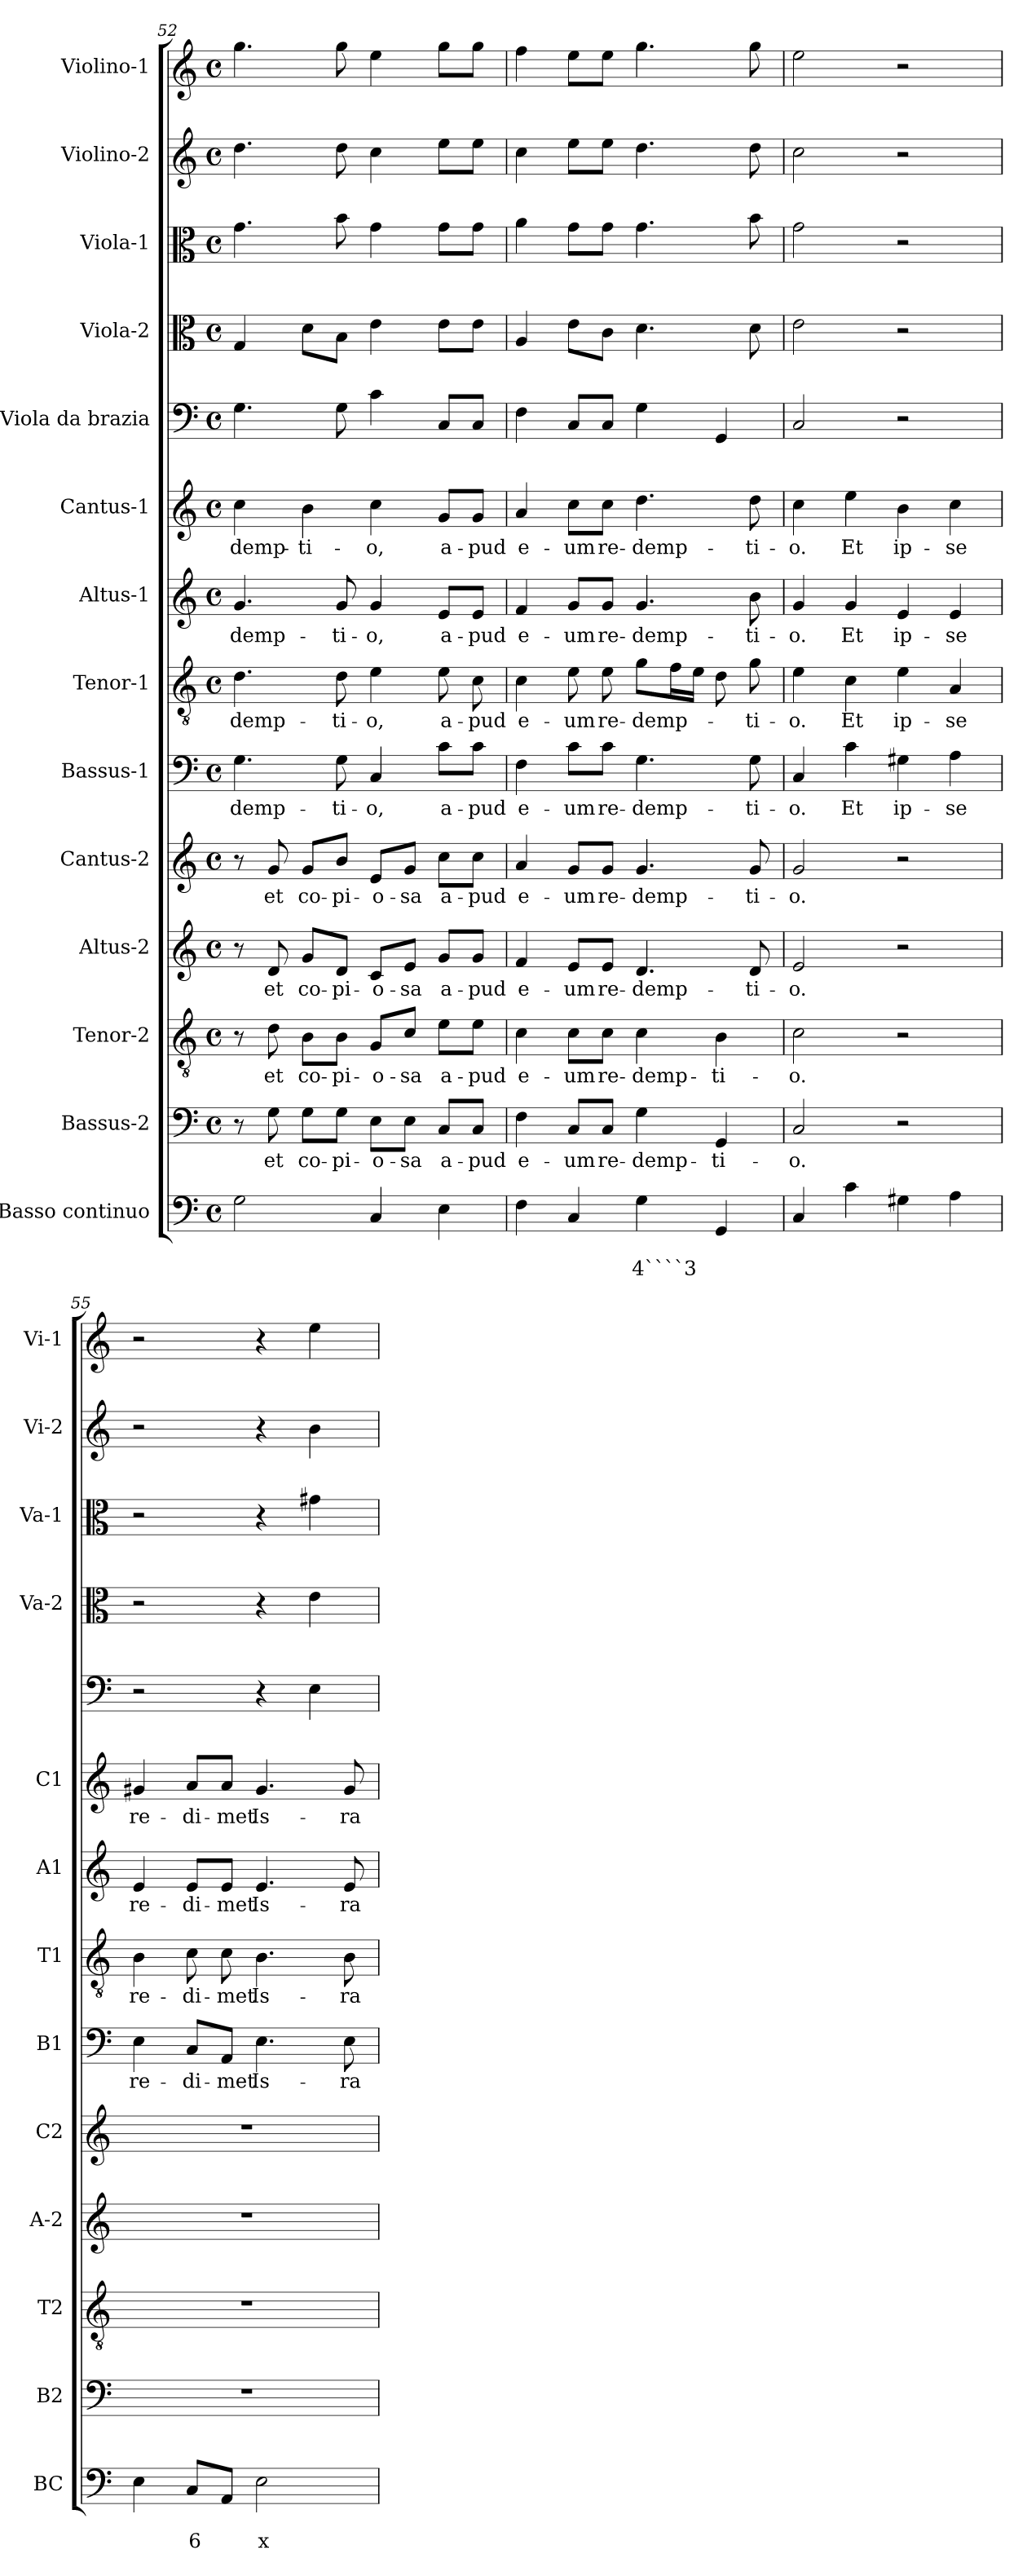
**kern	**text	**text	**kern	**text	**kern	**text	**kern	**text	**kern	**text	**kern	**text	**kern	**text	**kern	**text	**kern	**text	**kern	**kern	**kern	**kern	**kern
*part14	*part14	*part14	*part13	*part13	*part12	*part12	*part11	*part11	*part10	*part10	*part9	*part9	*part8	*part8	*part7	*part7	*part6	*part6	*part5	*part4	*part3	*part2	*part1
*staff14	*staff14	*staff14	*staff13	*staff13	*staff12	*staff12	*staff11	*staff11	*staff10	*staff10	*staff9	*staff9	*staff8	*staff8	*staff7	*staff7	*staff6	*staff6	*staff5	*staff4	*staff3	*staff2	*staff1
*I"Basso continuo	*	*	*I"Bassus-2	*	*I"Tenor-2	*	*I"Altus-2	*	*I"Cantus-2	*	*I"Bassus-1	*	*I"Tenor-1	*	*I"Altus-1	*	*I"Cantus-1	*	*I"Viola  da brazia	*I"Viola-2	*I"Viola-1	*I"Violino-2	*I"Violino-1
*I'BC	*	*	*I'B2	*	*I'T2	*	*I'A-2	*	*I'C2	*	*I'B1	*	*I'T1	*	*I'A1	*	*I'C1	*	*	*I'Va-2	*I'Va-1	*I'Vi-2	*I'Vi-1
!!LO:PB:g=z
*clefF4	*	*	*clefF4	*	*clefGv2	*	*clefG2	*	*clefG2	*	*clefF4	*	*clefGv2	*	*clefG2	*	*clefG2	*	*clefF4	*clefC3	*clefC3	*clefG2	*clefG2
*k[]	*	*	*k[]	*	*k[]	*	*k[]	*	*k[]	*	*k[]	*	*k[]	*	*k[]	*	*k[]	*	*k[]	*k[]	*k[]	*k[]	*k[]
*C:	*	*	*C:	*	*C:	*	*C:	*	*C:	*	*C:	*	*C:	*	*C:	*	*C:	*	*C:	*C:	*C:	*C:	*C:
*M4/4	*	*	*M4/4	*	*M4/4	*	*M4/4	*	*M4/4	*	*M4/4	*	*M4/4	*	*M4/4	*	*M4/4	*	*M4/4	*M4/4	*M4/4	*M4/4	*M4/4
*met(c)	*	*	*met(c)	*	*met(c)	*	*met(c)	*	*met(c)	*	*met(c)	*	*met(c)	*	*met(c)	*	*met(c)	*	*met(c)	*met(c)	*met(c)	*met(c)	*met(c)
=52	=52	=52	=52	=52	=52	=52	=52	=52	=52	=52	=52	=52	=52	=52	=52	=52	=52	=52	=52	=52	=52	=52	=52
!	!	!	!	!	!	!	!	!	!	!	!	!LO:LY:b	!	!LO:LY:b	!	!LO:LY:b	!	!LO:LY:b	!	!	!	!	!
2G\	.	.	8r	.	8r	.	8r	.	8r	.	4.G\	-demp-	4.d\	-demp-	4.g/	-demp-	4cc\	-demp-	4.G\	4G/	4.g\	4.dd\	4.gg\
!	!	!	!	!LO:LY:b	!	!LO:LY:b	!	!LO:LY:b	!	!LO:LY:b	!	!	!	!	!	!	!	!	!	!	!	!	!
.	.	.	8G\	et	8d\	et	8d/	et	8g/	et	.	.	.	.	.	.	.	.	.	.	.	.	.
!	!	!	!	!LO:LY:b	!	!LO:LY:b	!	!LO:LY:b	!	!LO:LY:b	!	!	!	!	!	!	!	!LO:LY:b	!	!	!	!	!
.	.	.	8G\L	co-	8B\L	co-	8g/L	co-	8g/L	co-	.	.	.	.	.	.	4b\	-ti-	.	8d\L	.	.	.
!	!	!	!	!LO:LY:b	!	!LO:LY:b	!	!LO:LY:b	!	!LO:LY:b	!	!LO:LY:b	!	!LO:LY:b	!	!LO:LY:b	!	!	!	!	!	!	!
.	.	.	8G\J	-pi-	8B\J	-pi-	8d/J	-pi-	8b/J	-pi-	8G\	-ti-	8d\	-ti-	8g/	-ti-	.	.	8G\	8B\J	8b\	8dd\	8gg\
!	!	!	!	!LO:LY:b	!	!LO:LY:b	!	!LO:LY:b	!	!LO:LY:b	!	!LO:LY:b	!	!LO:LY:b	!	!LO:LY:b	!	!LO:LY:b	!	!	!	!	!
4C/	.	.	8E\L	-o-	8G/L	-o-	8c/L	-o-	8e/L	-o-	4C/	-o,	4e\	-o,	4g/	-o,	4cc\	-o,	4c\	4e\	4g\	4cc\	4ee\
!	!	!	!	!LO:LY:b	!	!LO:LY:b	!	!LO:LY:b	!	!LO:LY:b	!	!	!	!	!	!	!	!	!	!	!	!	!
.	.	.	8E\J	-sa	8c/J	-sa	8e/J	-sa	8g/J	-sa	.	.	.	.	.	.	.	.	.	.	.	.	.
!	!	!	!	!LO:LY:b	!	!LO:LY:b	!	!LO:LY:b	!	!LO:LY:b	!	!LO:LY:b	!	!LO:LY:b	!	!LO:LY:b	!	!LO:LY:b	!	!	!	!	!
4E\	.	.	8C/L	a-	8e\L	a-	8g/L	a-	8cc\L	a-	8c\L	a-	8e\	a-	8e/L	a-	8g/L	a-	8C/L	8e\L	8g\L	8ee\L	8gg\L
!	!	!	!	!LO:LY:b	!	!LO:LY:b	!	!LO:LY:b	!	!LO:LY:b	!	!LO:LY:b	!	!LO:LY:b	!	!LO:LY:b	!	!LO:LY:b	!	!	!	!	!
.	.	.	8C/J	-pud	8e\J	-pud	8g/J	-pud	8cc\J	-pud	8c\J	-pud	8c\	-pud	8e/J	-pud	8g/J	-pud	8C/J	8e\J	8g\J	8ee\J	8gg\J
=53	=53	=53	=53	=53	=53	=53	=53	=53	=53	=53	=53	=53	=53	=53	=53	=53	=53	=53	=53	=53	=53	=53	=53
!	!	!	!	!LO:LY:b	!	!LO:LY:b	!	!LO:LY:b	!	!LO:LY:b	!	!LO:LY:b	!	!LO:LY:b	!	!LO:LY:b	!	!LO:LY:b	!	!	!	!	!
4F\	.	.	4F\	e-	4c\	e-	4f/	e-	4a/	e-	4F\	e-	4c\	e-	4f/	e-	4a/	e-	4F\	4A/	4a\	4cc\	4ff\
!	!	!	!	!LO:LY:b	!	!LO:LY:b	!	!LO:LY:b	!	!LO:LY:b	!	!LO:LY:b	!	!LO:LY:b	!	!LO:LY:b	!	!LO:LY:b	!	!	!	!	!
4C/	.	.	8C/L	-um	8c\L	-um	8e/L	-um	8g/L	-um	8c\L	-um	8e\	-um	8g/L	-um	8cc\L	-um	8C/L	8e\L	8g\L	8ee\L	8ee\L
!	!	!	!	!LO:LY:b	!	!LO:LY:b	!	!LO:LY:b	!	!LO:LY:b	!	!LO:LY:b	!	!LO:LY:b	!	!LO:LY:b	!	!LO:LY:b	!	!	!	!	!
.	.	.	8C/J	re-	8c\J	re-	8e/J	re-	8g/J	re-	8c\J	re-	8e\	re-	8g/J	re-	8cc\J	re-	8C/J	8c\J	8g\J	8ee\J	8ee\J
!	!	!LO:LY:b	!	!LO:LY:b	!	!LO:LY:b	!	!LO:LY:b	!	!LO:LY:b	!	!LO:LY:b	!	!LO:LY:b	!	!LO:LY:b	!	!LO:LY:b	!	!	!	!	!
4G\	.	4````3	4G\	-demp-	4c\	-demp-	4.d/	-demp-	4.g/	-demp-	4.G\	-demp-	8g\L	-demp-	4.g/	-demp-	4.dd\	-demp-	4G\	4.d\	4.g\	4.dd\	4.gg\
.	.	.	.	.	.	.	.	.	.	.	.	.	16f\L	.	.	.	.	.	.	.	.	.	.
.	.	.	.	.	.	.	.	.	.	.	.	.	16e\JJ	.	.	.	.	.	.	.	.	.	.
!	!	!	!	!LO:LY:b	!	!LO:LY:b	!	!	!	!	!	!	!	!	!	!	!	!	!	!	!	!	!
4GG/	.	.	4GG/	-ti-	4B\	-ti-	.	.	.	.	.	.	8d\	.	.	.	.	.	4GG/	.	.	.	.
!	!	!	!	!	!	!	!	!LO:LY:b	!	!LO:LY:b	!	!LO:LY:b	!	!LO:LY:b	!	!LO:LY:b	!	!LO:LY:b	!	!	!	!	!
.	.	.	.	.	.	.	8d/	-ti-	8g/	-ti-	8G\	-ti-	8g\	-ti-	8b\	-ti-	8dd\	-ti-	.	8d\	8b\	8dd\	8gg\
=54	=54	=54	=54	=54	=54	=54	=54	=54	=54	=54	=54	=54	=54	=54	=54	=54	=54	=54	=54	=54	=54	=54	=54
!	!	!	!	!LO:LY:b	!	!LO:LY:b	!	!LO:LY:b	!	!LO:LY:b	!	!LO:LY:b	!	!LO:LY:b	!	!LO:LY:b	!	!LO:LY:b	!	!	!	!	!
4C/	.	.	2C/	-o.	2c\	-o.	2e/	-o.	2g/	-o.	4C/	-o.	4e\	-o.	4g/	-o.	4cc\	-o.	2C/	2e\	2g\	2cc\	2ee\
!	!	!	!	!	!	!	!	!	!	!	!	!LO:LY:b	!	!LO:LY:b	!	!LO:LY:b	!	!LO:LY:b	!	!	!	!	!
4c\	.	.	.	.	.	.	.	.	.	.	4c\	Et	4c\	Et	4g/	Et	4ee\	Et	.	.	.	.	.
!	!	!	!	!	!	!	!	!	!	!	!	!LO:LY:b	!	!LO:LY:b	!	!LO:LY:b	!	!LO:LY:b	!	!	!	!	!
4G#X\	.	.	2r	.	2r	.	2r	.	2r	.	4G#X\	ip-	4e\	ip-	4e/	ip-	4b\	ip-	2r	2r	2r	2r	2r
!	!	!	!	!	!	!	!	!	!	!	!	!LO:LY:b	!	!LO:LY:b	!	!LO:LY:b	!	!LO:LY:b	!	!	!	!	!
4A\	.	.	.	.	.	.	.	.	.	.	4A\	-se	4A/	-se	4e/	-se	4cc\	-se	.	.	.	.	.
=55	=55	=55	=55	=55	=55	=55	=55	=55	=55	=55	=55	=55	=55	=55	=55	=55	=55	=55	=55	=55	=55	=55	=55
!	!	!	!	!	!	!	!	!	!	!	!	!LO:LY:b	!	!LO:LY:b	!	!LO:LY:b	!	!LO:LY:b	!	!	!	!	!
4E\	.	.	1r	.	1r	.	1r	.	1r	.	4E\	re-	4B\	re-	4e/	re-	4g#X/	re-	2r	2r	2r	2r	2r
!	!	!LO:LY:b	!	!	!	!	!	!	!	!	!	!LO:LY:b	!	!LO:LY:b	!	!LO:LY:b	!	!LO:LY:b	!	!	!	!	!
8C/L	.	6	.	.	.	.	.	.	.	.	8C/L	-di-	8c\	-di-	8e/L	-di-	8a/L	-di-	.	.	.	.	.
!	!	!	!	!	!	!	!	!	!	!	!	!LO:LY:b	!	!LO:LY:b	!	!LO:LY:b	!	!LO:LY:b	!	!	!	!	!
8AA/J	.	.	.	.	.	.	.	.	.	.	8AA/J	-met	8c\	-met	8e/J	-met	8a/J	-met	.	.	.	.	.
!	!	!LO:LY:b	!	!	!	!	!	!	!	!	!	!LO:LY:b	!	!LO:LY:b	!	!LO:LY:b	!	!LO:LY:b	!	!	!	!	!
2E\	.	x	.	.	.	.	.	.	.	.	4.E\	Is-	4.B\	Is-	4.e/	Is-	4.g#/	Is-	4r	4r	4r	4r	4r
.	.	.	.	.	.	.	.	.	.	.	.	.	.	.	.	.	.	.	4E\	4e\	4g#X\	4b\	4ee\
!	!	!	!	!	!	!	!	!	!	!	!	!LO:LY:b	!	!LO:LY:b	!	!LO:LY:b	!	!LO:LY:b	!	!	!	!	!
.	.	.	.	.	.	.	.	.	.	.	8E\	-ra-	8B\	-ra-	8e/	-ra-	8g#/	-ra-	.	.	.	.	.
=	=	=	=	=	=	=	=	=	=	=	=	=	=	=	=	=	=	=	=	=	=	=	=
*-	*-	*-	*-	*-	*-	*-	*-	*-	*-	*-	*-	*-	*-	*-	*-	*-	*-	*-	*-	*-	*-	*-	*-
